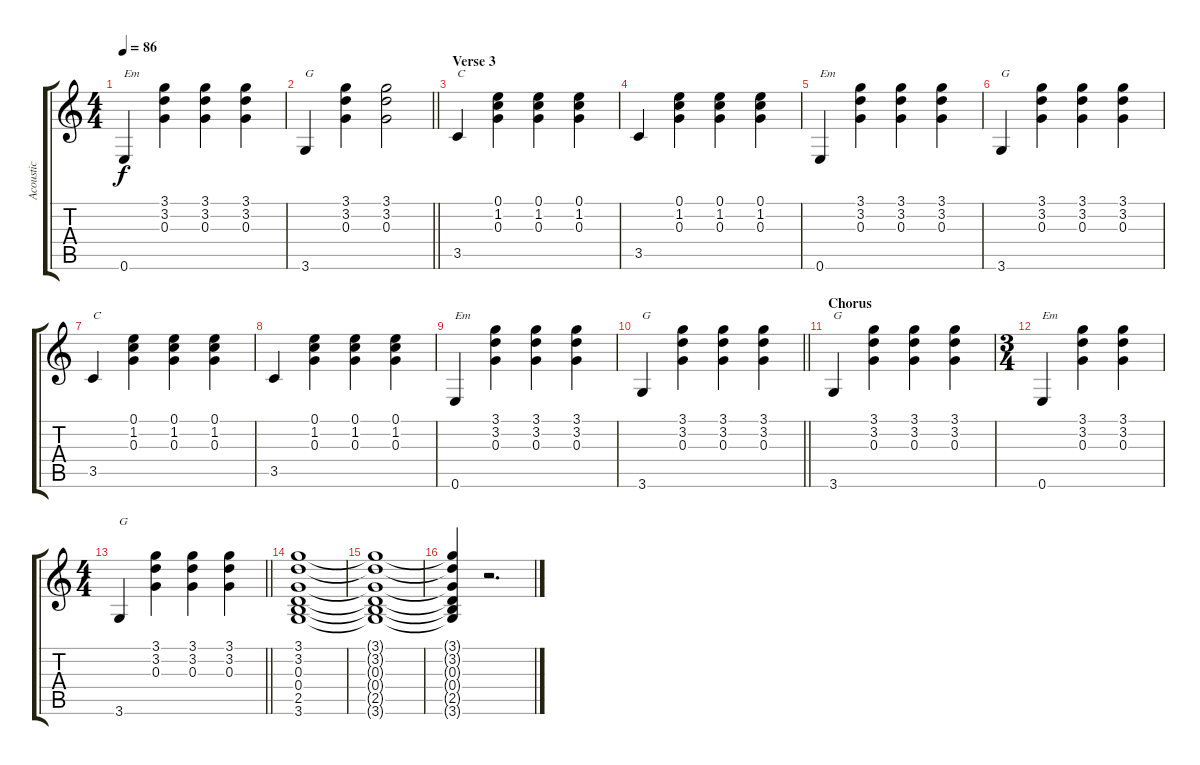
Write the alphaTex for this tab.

\track ("Acoustic" "Acoustic") {instrument acousticguitarsteel}
\staff {score tabs}
\tuning (E4 B3 G3 D3 A2 E2) {hide}
\ts (4 4)
\tempo 86
\clef g2
\ks c
0.6.4{txt "Em" dy f} (3.1 3.2 0.3).4 (3.1 3.2 0.3).4 (3.1 3.2 0.3).4 |
\barLineRight lightlight
3.6.4{txt "G"} (3.1 3.2 0.3).4 (3.1 3.2 0.3).2 |
\section ("" "Verse 3")
3.5.4{txt "C"} (0.1 1.2 0.3).4 (0.1 1.2 0.3).4 (0.1 1.2 0.3).4 |
3.5.4 (0.1 1.2 0.3).4 (0.1 1.2 0.3).4 (0.1 1.2 0.3).4 |
0.6.4{txt "Em"} (3.1 3.2 0.3).4 (3.1 3.2 0.3).4 (3.1 3.2 0.3).4 |
3.6.4{txt "G"} (3.1 3.2 0.3).4 (3.1 3.2 0.3).4 (3.1 3.2 0.3).4 |
3.5.4{txt "C"} (0.1 1.2 0.3).4 (0.1 1.2 0.3).4 (0.1 1.2 0.3).4 |
3.5.4 (0.1 1.2 0.3).4 (0.1 1.2 0.3).4 (0.1 1.2 0.3).4 |
0.6.4{txt "Em"} (3.1 3.2 0.3).4 (3.1 3.2 0.3).4 (3.1 3.2 0.3).4 |
\barLineRight lightlight
3.6.4{txt "G"} (3.1 3.2 0.3).4 (3.1 3.2 0.3).4 (3.1 3.2 0.3).4 |
\section ("" "Chorus")
3.6.4{txt "G"} (3.1 3.2 0.3).4 (3.1 3.2 0.3).4 (3.1 3.2 0.3).4 |
\ts (3 4)
0.6.4{txt "Em"} (3.1 3.2 0.3).4 (3.1 3.2 0.3).4 |
\ts (4 4)
\barLineRight lightlight
3.6.4{txt "G"} (3.1 3.2 0.3).4 (3.1 3.2 0.3).4 (3.1 3.2 0.3).4 |
(3.1 3.2 0.3 0.4 2.5 3.6).1 |
(3.1{t} 3.2{t} 0.3{t} 0.4{t} 2.5{t} 3.6{t}).1 |
(3.1{t} 3.2{t} 0.3{t} 0.4{t} 2.5{t} 3.6{t}).4 r.2{d}
